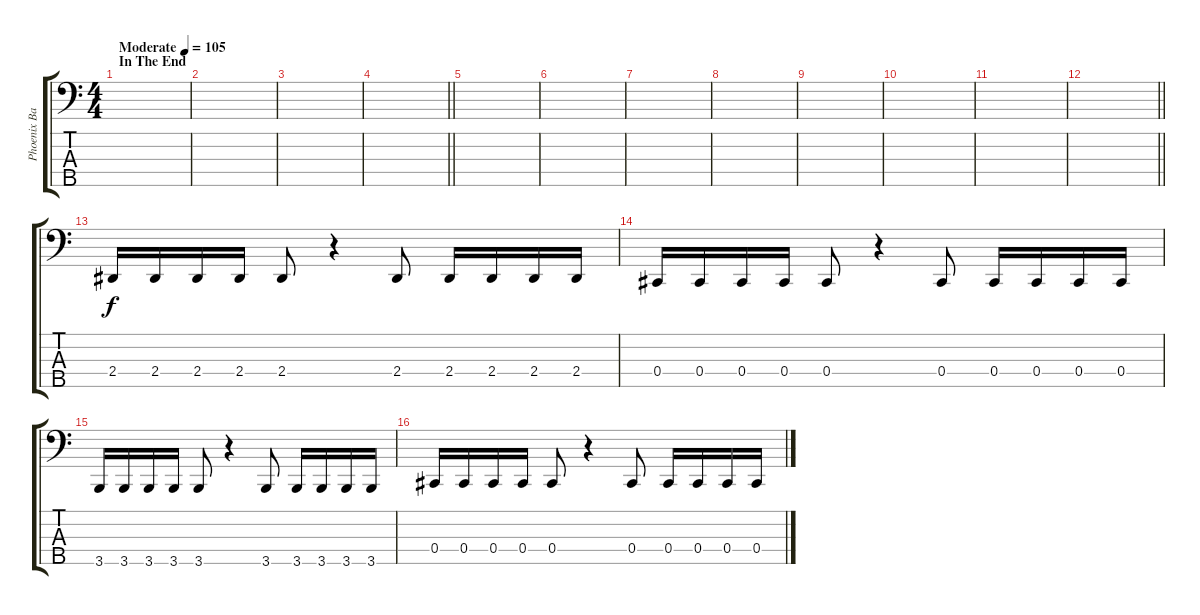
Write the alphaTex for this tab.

\track ("Phoenix Bass1" "Phoenix Ba") {instrument electricbasspick}
\staff {score tabs}
\tuning (Db3 Gb2 Ab2 Db1 Ab0) {hide}
\ts (4 4)
\section ("" "In The End")
\tempo (105 "Moderate")
\clef f4
\ks c
|
|
|
\barLineRight lightlight
|
|
|
|
|
|
|
|
\barLineRight lightlight
|
2.4.16 2.4.16 2.4.16 2.4.16 2.4.8 r.4 2.4.8 2.4.16 2.4.16 2.4.16 2.4.16 |
0.4.16 0.4.16 0.4.16 0.4.16 0.4.8 r.4 0.4.8 0.4.16 0.4.16 0.4.16 0.4.16 |
3.5.16 3.5.16 3.5.16 3.5.16 3.5.8 r.4 3.5.8 3.5.16 3.5.16 3.5.16 3.5.16 |
0.4.16 0.4.16 0.4.16 0.4.16 0.4.8 r.4 0.4.8 0.4.16 0.4.16 0.4.16 0.4.16
